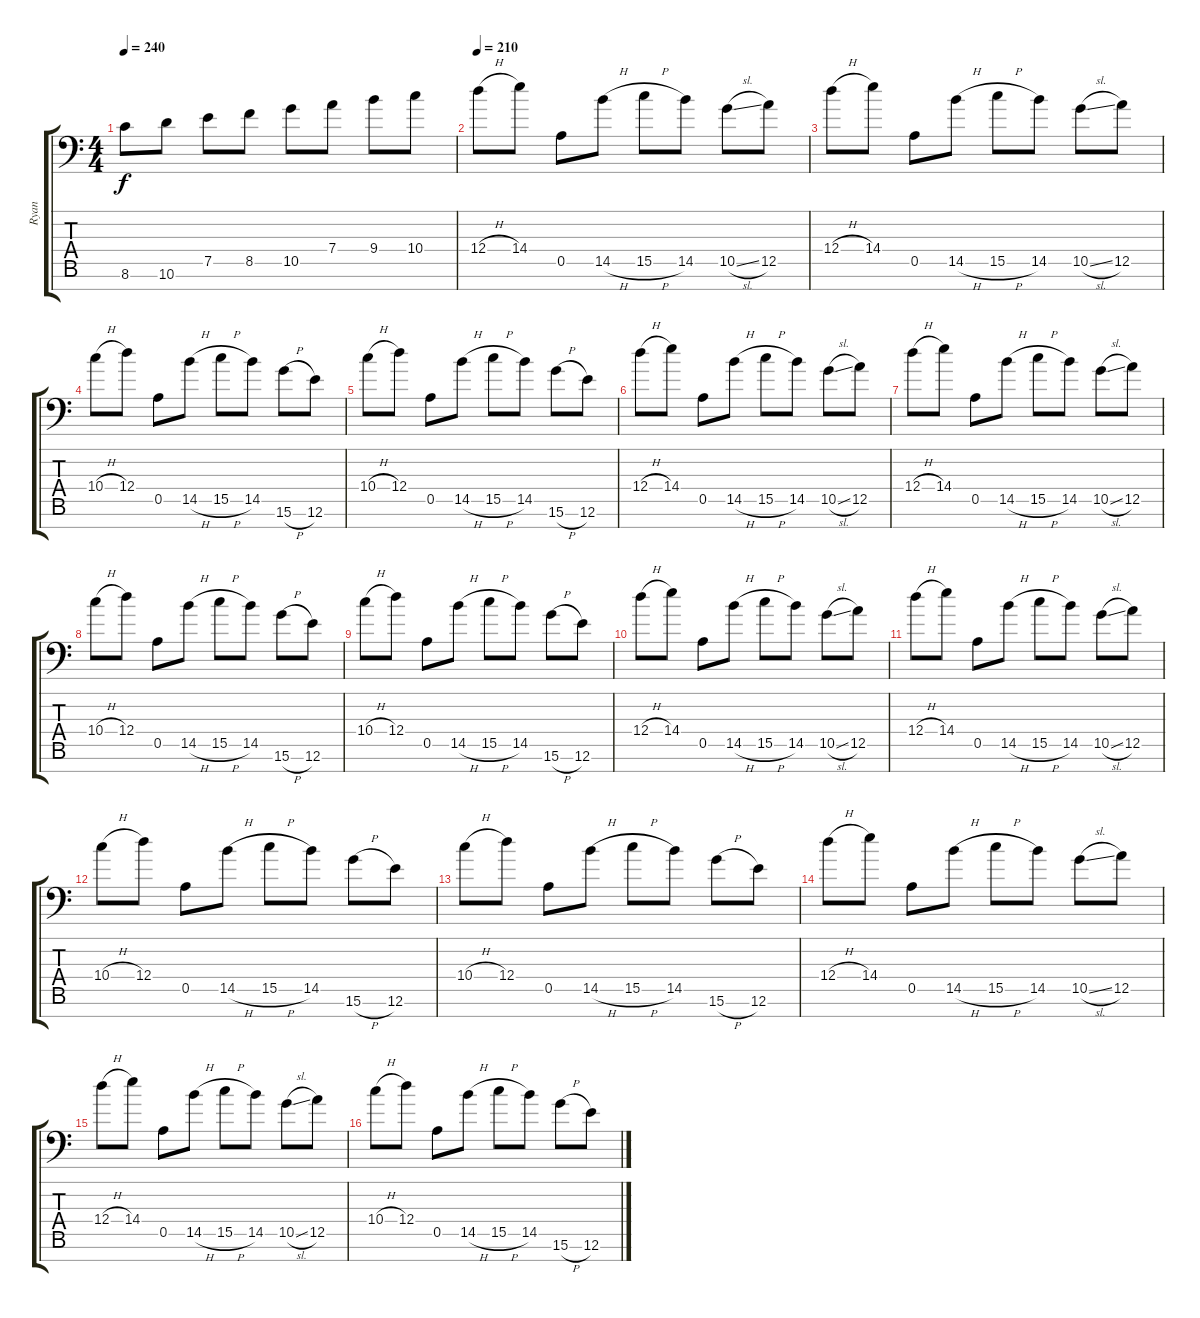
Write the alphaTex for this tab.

\track ("Ryan" "Ryan") {instrument acousticguitarsteel}
\staff {score tabs}
\tuning (E4 B3 Gb3 D3 A2 E2 A1) {hide}
\ts (4 4)
\tempo 240
\clef f4
\ks aminor
8.6.8{dy f} 10.6.8 7.5.8 8.5.8 10.5.8 7.4.8 9.4.8 10.4.8 |
\tempo 210
12.4{h}.8 14.4.8 0.5.8 14.5{h}.8 15.5{h}.8 14.5.8 10.5{sl}.8 12.5.8 |
12.4{h}.8 14.4.8 0.5.8 14.5{h}.8 15.5{h}.8 14.5.8 10.5{sl}.8 12.5.8 |
10.4{h}.8 12.4.8 0.5.8 14.5{h}.8 15.5{h}.8 14.5.8 15.6{h}.8 12.6.8 |
10.4{h}.8 12.4.8 0.5.8 14.5{h}.8 15.5{h}.8 14.5.8 15.6{h}.8 12.6.8 |
12.4{h}.8 14.4.8 0.5.8 14.5{h}.8 15.5{h}.8 14.5.8 10.5{sl}.8 12.5.8 |
12.4{h}.8 14.4.8 0.5.8 14.5{h}.8 15.5{h}.8 14.5.8 10.5{sl}.8 12.5.8 |
10.4{h}.8 12.4.8 0.5.8 14.5{h}.8 15.5{h}.8 14.5.8 15.6{h}.8 12.6.8 |
10.4{h}.8 12.4.8 0.5.8 14.5{h}.8 15.5{h}.8 14.5.8 15.6{h}.8 12.6.8 |
12.4{h}.8 14.4.8 0.5.8 14.5{h}.8 15.5{h}.8 14.5.8 10.5{sl}.8 12.5.8 |
12.4{h}.8 14.4.8 0.5.8 14.5{h}.8 15.5{h}.8 14.5.8 10.5{sl}.8 12.5.8 |
10.4{h}.8 12.4.8 0.5.8 14.5{h}.8 15.5{h}.8 14.5.8 15.6{h}.8 12.6.8 |
10.4{h}.8 12.4.8 0.5.8 14.5{h}.8 15.5{h}.8 14.5.8 15.6{h}.8 12.6.8 |
12.4{h}.8 14.4.8 0.5.8 14.5{h}.8 15.5{h}.8 14.5.8 10.5{sl}.8 12.5.8 |
12.4{h}.8 14.4.8 0.5.8 14.5{h}.8 15.5{h}.8 14.5.8 10.5{sl}.8 12.5.8 |
10.4{h}.8 12.4.8 0.5.8 14.5{h}.8 15.5{h}.8 14.5.8 15.6{h}.8 12.6.8
